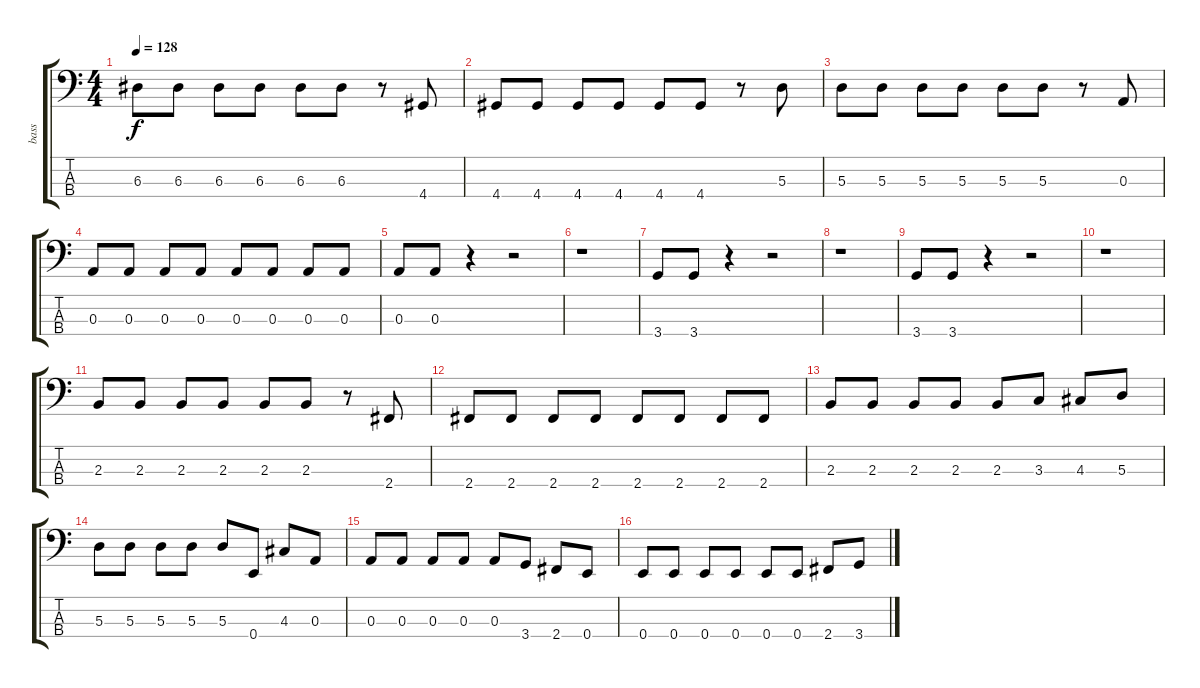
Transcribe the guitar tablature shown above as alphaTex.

\track ("bass" "bass") {instrument slapbass1}
\staff {score tabs}
\tuning (G2 D2 A1 E1) {hide}
\ts (4 4)
\tempo 128
\clef f4
\ks c
6.3.8{dy f} 6.3.8 6.3.8 6.3.8 6.3.8 6.3.8 r.8 4.4.8 |
4.4.8 4.4.8 4.4.8 4.4.8 4.4.8 4.4.8 r.8 5.3.8 |
5.3.8 5.3.8 5.3.8 5.3.8 5.3.8 5.3.8 r.8 0.3.8 |
0.3.8 0.3.8 0.3.8 0.3.8 0.3.8 0.3.8 0.3.8 0.3.8 |
0.3.8 0.3.8 r.4 r.2 |
r.1 |
3.4.8 3.4.8 r.4 r.2 |
r.1 |
3.4.8 3.4.8 r.4 r.2 |
r.1 |
2.3.8 2.3.8 2.3.8 2.3.8 2.3.8 2.3.8 r.8 2.4.8 |
2.4.8 2.4.8 2.4.8 2.4.8 2.4.8 2.4.8 2.4.8 2.4.8 |
2.3.8 2.3.8 2.3.8 2.3.8 2.3.8 3.3.8 4.3.8 5.3.8 |
5.3.8 5.3.8 5.3.8 5.3.8 5.3.8 0.4.8 4.3.8 0.3.8 |
0.3.8 0.3.8 0.3.8 0.3.8 0.3.8 3.4.8 2.4.8 0.4.8 |
0.4.8 0.4.8 0.4.8 0.4.8 0.4.8 0.4.8 2.4.8 3.4.8
